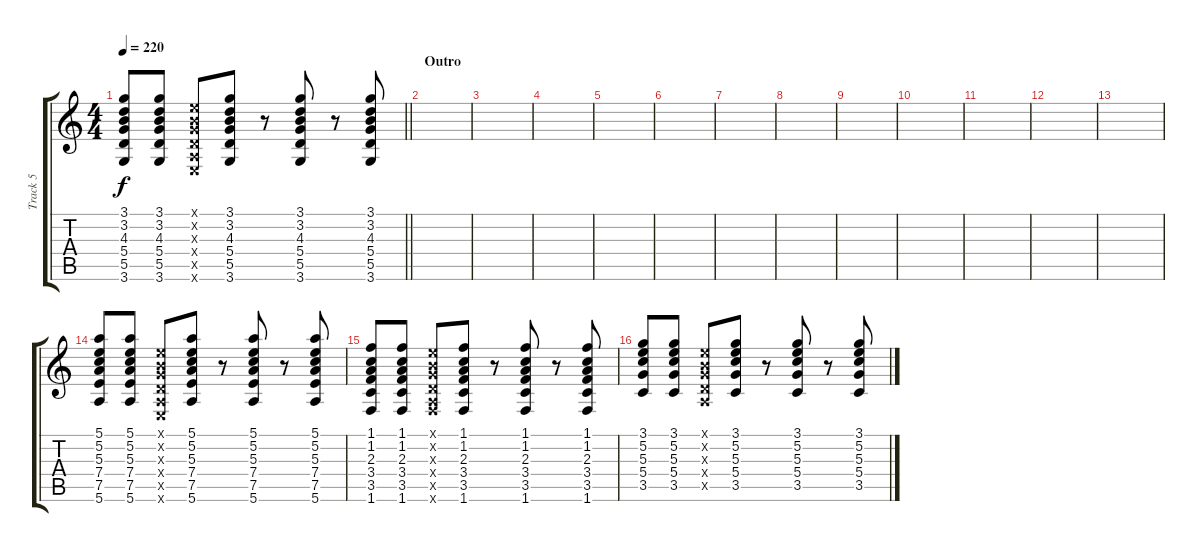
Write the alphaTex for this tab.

\track ("Track 5" "Track 5") {instrument electricguitarclean}
\staff {score tabs}
\tuning (E4 B3 G3 D3 A2 E2) {hide}
\ts (4 4)
\tempo 220
\clef g2
\barLineRight lightlight
\ks c
(3.1 3.2 4.3 5.4 5.5 3.6).8{dy f} (3.1 3.2 4.3 5.4 5.5 3.6).8 (0.1{x} 0.2{x} 0.3{x} 0.4{x} 0.5{x} 0.6{x}).8 (3.1 3.2 4.3 5.4 5.5 3.6).8 r.8 (3.1 3.2 4.3 5.4 5.5 3.6).8 r.8 (3.1 3.2 4.3 5.4 5.5 3.6).8 |
\section ("" "Outro")
|
|
|
|
|
|
|
|
|
|
|
|
(5.1 5.2 5.3 7.4 7.5 5.6).8{instrument electricguitarclean} (5.1 5.2 5.3 7.4 7.5 5.6).8 (0.1{x} 0.2{x} 0.3{x} 0.4{x} 0.5{x} 0.6{x}).8 (5.1 5.2 5.3 7.4 7.5 5.6).8 r.8 (5.1 5.2 5.3 7.4 7.5 5.6).8 r.8 (5.1 5.2 5.3 7.4 7.5 5.6).8 |
(1.1 1.2 2.3 3.4 3.5 1.6).8 (1.1 1.2 2.3 3.4 3.5 1.6).8 (0.1{x} 0.2{x} 0.3{x} 0.4{x} 0.5{x} 1.6{x}).8 (1.1 1.2 2.3 3.4 3.5 1.6).8 r.8 (1.1 1.2 2.3 3.4 3.5 1.6).8 r.8 (1.1 1.2 2.3 3.4 3.5 1.6).8 |
(3.1 5.2 5.3 5.4 3.5).8 (3.1 5.2 5.3 5.4 3.5).8 (0.1{x} 0.2{x} 0.3{x} 0.4{x} 0.5{x}).8 (3.1 5.2 5.3 5.4 3.5).8 r.8 (3.1 5.2 5.3 5.4 3.5).8 r.8 (3.1 5.2 5.3 5.4 3.5).8
